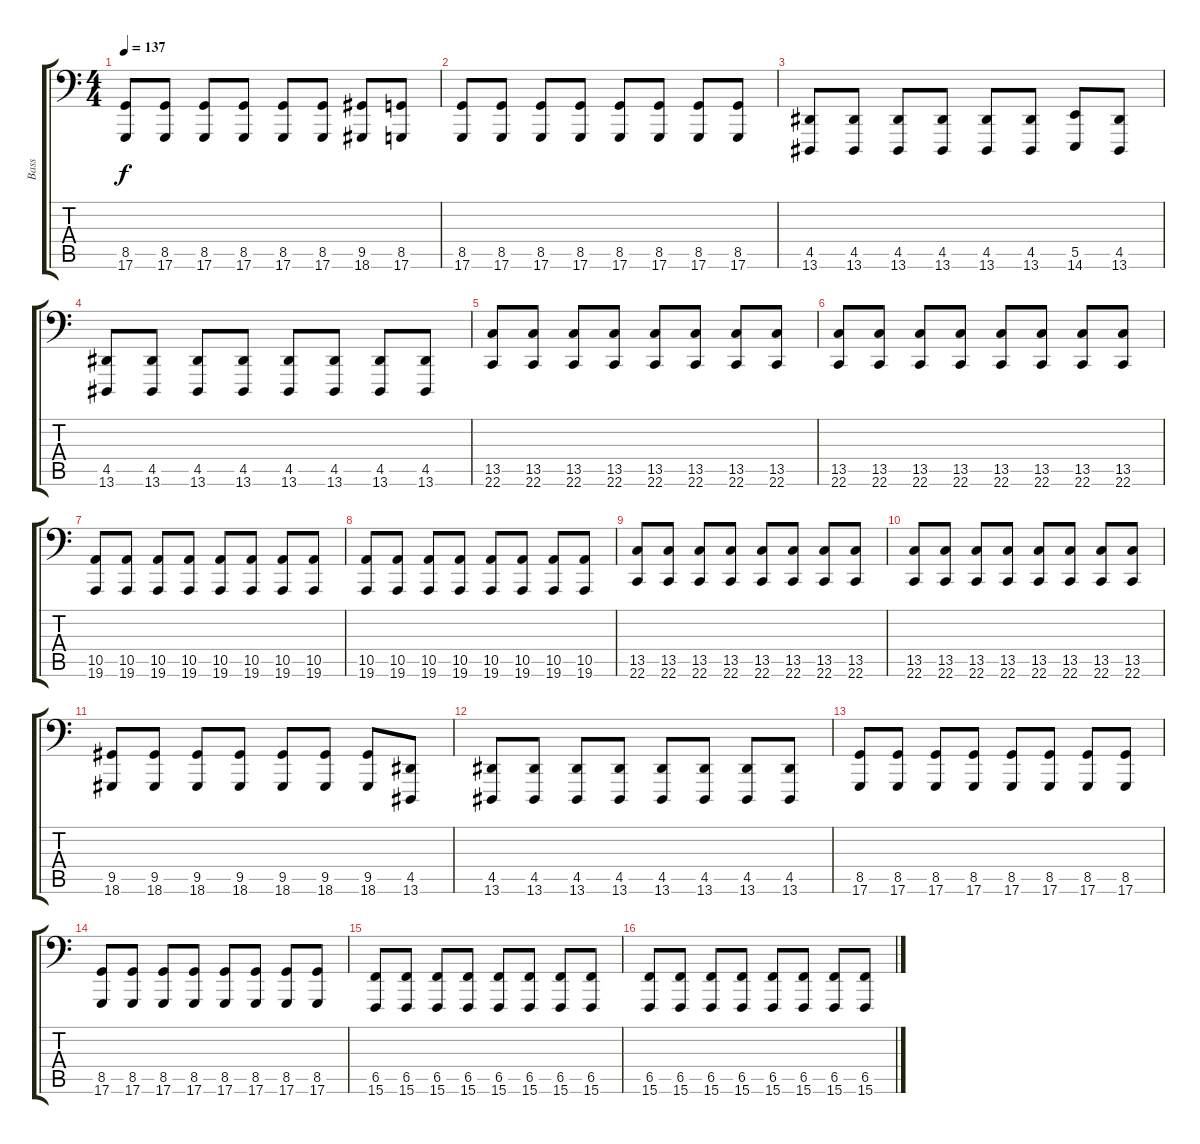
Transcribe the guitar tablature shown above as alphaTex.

\track ("Bass" "Bass") {instrument lead8bassandlead}
\staff {score tabs}
\tuning (E4 B3 G3 D3 B1 D0) {hide}
\ts (4 4)
\tempo 137
\clef f4
\ks c
(8.5 17.6).8{dy f} (8.5 17.6).8 (8.5 17.6).8 (8.5 17.6).8 (8.5 17.6).8 (8.5 17.6).8 (9.5 18.6).8 (8.5 17.6).8 |
(8.5 17.6).8 (8.5 17.6).8 (8.5 17.6).8 (8.5 17.6).8 (8.5 17.6).8 (8.5 17.6).8 (8.5 17.6).8 (8.5 17.6).8 |
(4.5 13.6).8 (4.5 13.6).8 (4.5 13.6).8 (4.5 13.6).8 (4.5 13.6).8 (4.5 13.6).8 (5.5 14.6).8 (4.5 13.6).8 |
(4.5 13.6).8 (4.5 13.6).8 (4.5 13.6).8 (4.5 13.6).8 (4.5 13.6).8 (4.5 13.6).8 (4.5 13.6).8 (4.5 13.6).8 |
(13.5 22.6).8 (13.5 22.6).8 (13.5 22.6).8 (13.5 22.6).8 (13.5 22.6).8 (13.5 22.6).8 (13.5 22.6).8 (13.5 22.6).8 |
(13.5 22.6).8 (13.5 22.6).8 (13.5 22.6).8 (13.5 22.6).8 (13.5 22.6).8 (13.5 22.6).8 (13.5 22.6).8 (13.5 22.6).8 |
(10.5 19.6).8 (10.5 19.6).8 (10.5 19.6).8 (10.5 19.6).8 (10.5 19.6).8 (10.5 19.6).8 (10.5 19.6).8 (10.5 19.6).8 |
(10.5 19.6).8 (10.5 19.6).8 (10.5 19.6).8 (10.5 19.6).8 (10.5 19.6).8 (10.5 19.6).8 (10.5 19.6).8 (10.5 19.6).8 |
(13.5 22.6).8 (13.5 22.6).8 (13.5 22.6).8 (13.5 22.6).8 (13.5 22.6).8 (13.5 22.6).8 (13.5 22.6).8 (13.5 22.6).8 |
(13.5 22.6).8 (13.5 22.6).8 (13.5 22.6).8 (13.5 22.6).8 (13.5 22.6).8 (13.5 22.6).8 (13.5 22.6).8 (13.5 22.6).8 |
(9.5 18.6).8 (9.5 18.6).8 (9.5 18.6).8 (9.5 18.6).8 (9.5 18.6).8 (9.5 18.6).8 (9.5 18.6).8 (4.5 13.6).8 |
(4.5 13.6).8 (4.5 13.6).8 (4.5 13.6).8 (4.5 13.6).8 (4.5 13.6).8 (4.5 13.6).8 (4.5 13.6).8 (4.5 13.6).8 |
(8.5 17.6).8 (8.5 17.6).8 (8.5 17.6).8 (8.5 17.6).8 (8.5 17.6).8 (8.5 17.6).8 (8.5 17.6).8 (8.5 17.6).8 |
(8.5 17.6).8 (8.5 17.6).8 (8.5 17.6).8 (8.5 17.6).8 (8.5 17.6).8 (8.5 17.6).8 (8.5 17.6).8 (8.5 17.6).8 |
(6.5 15.6).8 (6.5 15.6).8 (6.5 15.6).8 (6.5 15.6).8 (6.5 15.6).8 (6.5 15.6).8 (6.5 15.6).8 (6.5 15.6).8 |
(6.5 15.6).8 (6.5 15.6).8 (6.5 15.6).8 (6.5 15.6).8 (6.5 15.6).8 (6.5 15.6).8 (6.5 15.6).8 (6.5 15.6).8
